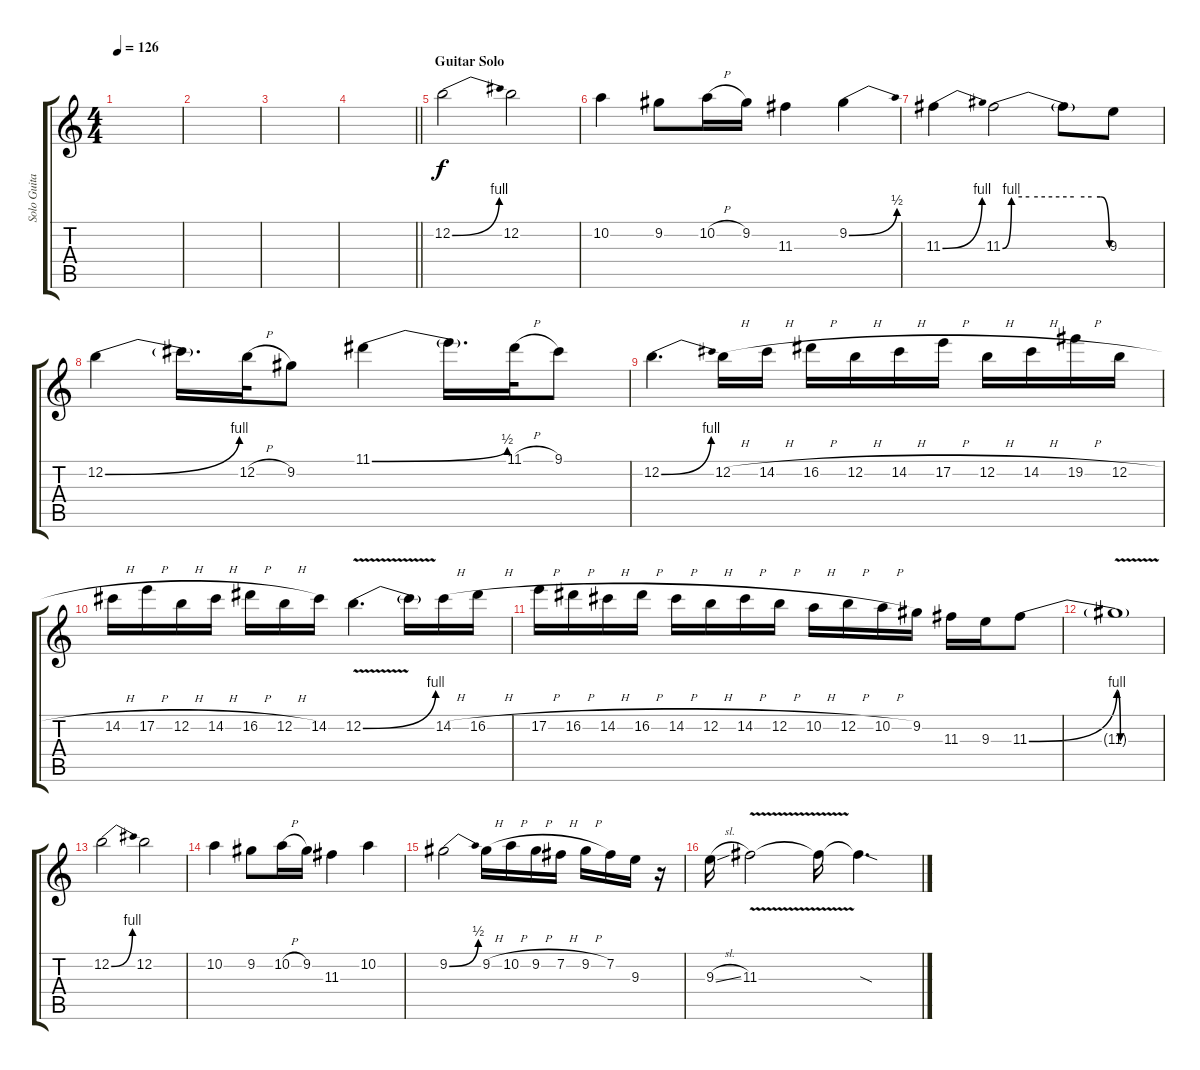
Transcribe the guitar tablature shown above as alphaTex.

\track ("Solo Guitar" "Solo Guita") {mute instrument distortionguitar}
\staff {score tabs}
\tuning (E4 B3 G3 D3 A2 E2) {hide}
\ts (4 4)
\tempo 126
\clef g2
\ks c
|
|
|
\barLineRight lightlight
|
\section ("" "Guitar Solo")
12.2{be (bend 0 0 60 4)}.2 12.2.2 |
10.2.4 9.2.8 10.2{h}.16 9.2.16 11.3.4 9.2{be (bend 0 0 60 2)}.4 |
11.3{be (bend 0 0 60 4)}.4 11.3{be (custom 0 0 5 4 15 4 40 4 50 4 55 4 60 0)}.2 11.3{t}.8 9.3.8 |
12.2{be (bend 0 0 60 4)}.4 12.2{t}.16{d} 12.2{h}.32 9.2.8 11.1{be (bend 0 0 60 2)}.4 11.1{t}.16{d} 11.1{h}.32 9.1.8 |
12.2{be (bend 0 0 60 4)}.4{d} 12.2{h}.16 14.2{h}.16 16.2{h}.16 12.2{h}.16 14.2{h}.16 17.2{h}.16 12.2{h}.16 14.2{h}.16 19.2{h}.16 12.2{h}.16 |
14.2{h}.16 17.2{h}.16 12.2{h}.16 14.2{h}.16 16.2{h}.16 12.2{h}.16 14.2.16 12.2{be (bend 0 0 60 4) v}.4{d} 12.2{t}.16 14.2{h}.16 16.2{h}.16 |
17.2{h}.16 16.2{h}.16 14.2{h}.16 16.2{h}.16 14.2{h}.16 12.2{h}.16 14.2{h}.16 12.2{h}.16 10.2{h}.16 12.2{h}.16 10.2{h}.16 9.2.16 11.3.16 9.3.16 11.3{be (bend 0 0 60 4)}.8 |
11.3{be (custom 0 4 5 0 15 0 30 0 60 0) v t}.1 |
12.2{be (bend 0 0 60 4)}.2 12.2.2 |
10.2.4 9.2.8 10.2{h}.16 9.2.16 11.3.4 10.2.4 |
9.2{be (bend 0 0 60 2)}.2 9.2{h}.16 10.2{h}.16 9.2{h}.16 7.2{h}.16 9.2{h}.16 7.2.16 9.3.16 r.16 |
9.3{sl}.16 11.3{v}.2 11.3{t}.16 11.3{sod t}.4{d}
